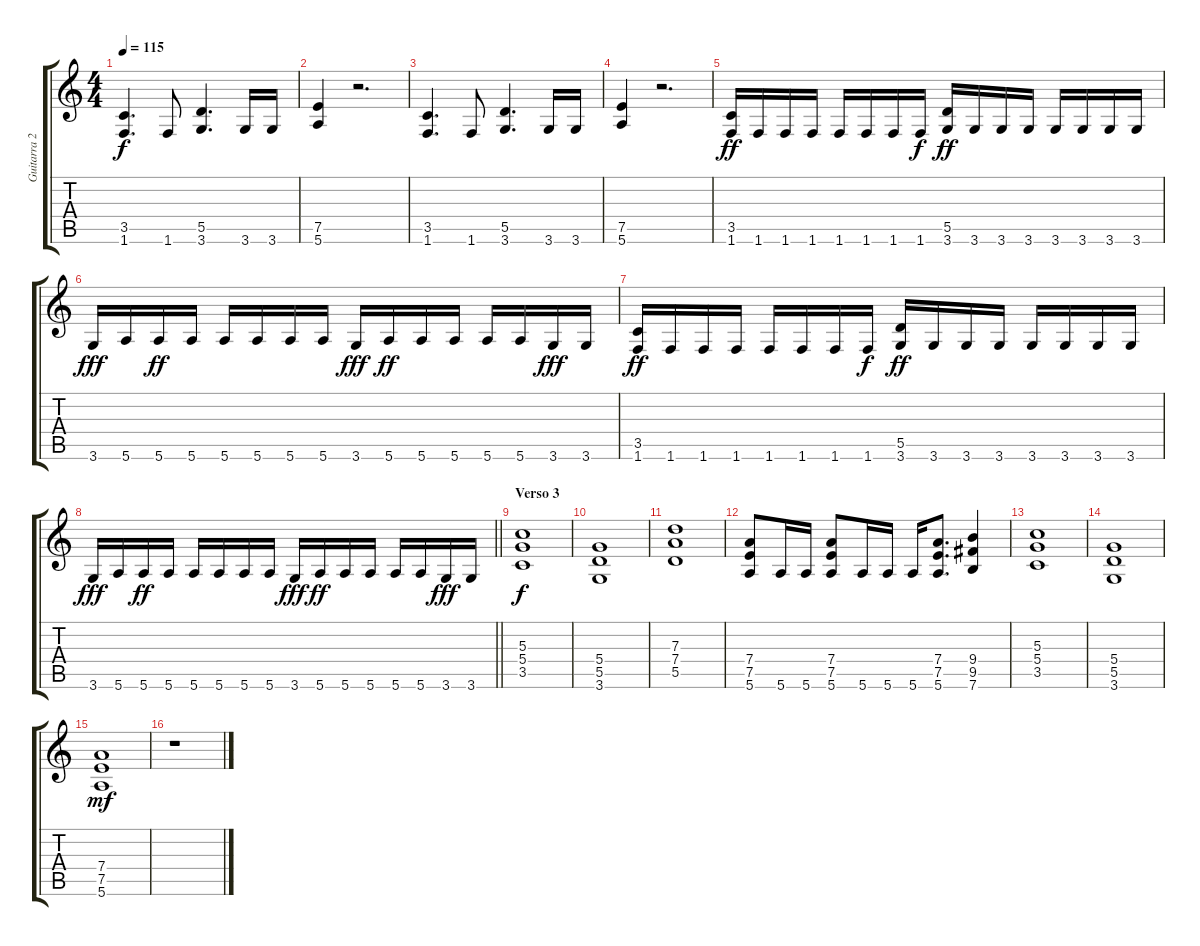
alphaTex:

\track ("Guitarra 2" "Guitarra 2") {instrument overdrivenguitar}
\staff {score tabs}
\tuning (E4 B3 G3 D3 A2 E2) {hide}
\ts (4 4)
\tempo 115
\clef g2
\ks c
(3.5 1.6).4{d dy f} 1.6.8 (5.5 3.6).4{d} 3.6.16 3.6.16 |
(7.5 5.6).4 r.2{d} |
(3.5 1.6).4{d} 1.6.8 (5.5 3.6).4{d} 3.6.16 3.6.16 |
(7.5 5.6).4 r.2{d} |
(3.5 1.6).16{dy ff} 1.6.16 1.6.16 1.6.16 1.6.16 1.6.16 1.6.16 1.6.16{dy f} (5.5 3.6).16{dy ff} 3.6.16 3.6.16 3.6.16 3.6.16 3.6.16 3.6.16 3.6.16 |
3.6.16{dy fff} 5.6.16 5.6.16{dy ff} 5.6.16 5.6.16 5.6.16 5.6.16 5.6.16 3.6.16{dy fff} 5.6.16{dy ff} 5.6.16 5.6.16 5.6.16 5.6.16 3.6.16{dy fff} 3.6.16 |
(3.5 1.6).16{dy ff} 1.6.16 1.6.16 1.6.16 1.6.16 1.6.16 1.6.16 1.6.16{dy f} (5.5 3.6).16{dy ff} 3.6.16 3.6.16 3.6.16 3.6.16 3.6.16 3.6.16 3.6.16 |
\barLineRight lightlight
3.6.16{dy fff} 5.6.16 5.6.16{dy ff} 5.6.16 5.6.16 5.6.16 5.6.16 5.6.16 3.6.16{dy fff} 5.6.16{dy ff} 5.6.16 5.6.16 5.6.16 5.6.16 3.6.16{dy fff} 3.6.16 |
\section ("" "Verso 3")
(5.3 5.4 3.5).1{dy f} |
(5.4 5.5 3.6).1 |
(7.3 7.4 5.5).1 |
(7.4 7.5 5.6).8 5.6.16 5.6.16 (7.4 7.5 5.6).8 5.6.16 5.6.16 5.6.16 (7.4 7.5 5.6).8{d} (9.4 9.5 7.6).4 |
(5.3 5.4 3.5).1 |
(5.4 5.5 3.6).1 |
(7.4 7.5 5.6).1{dy mf} |
r.1
